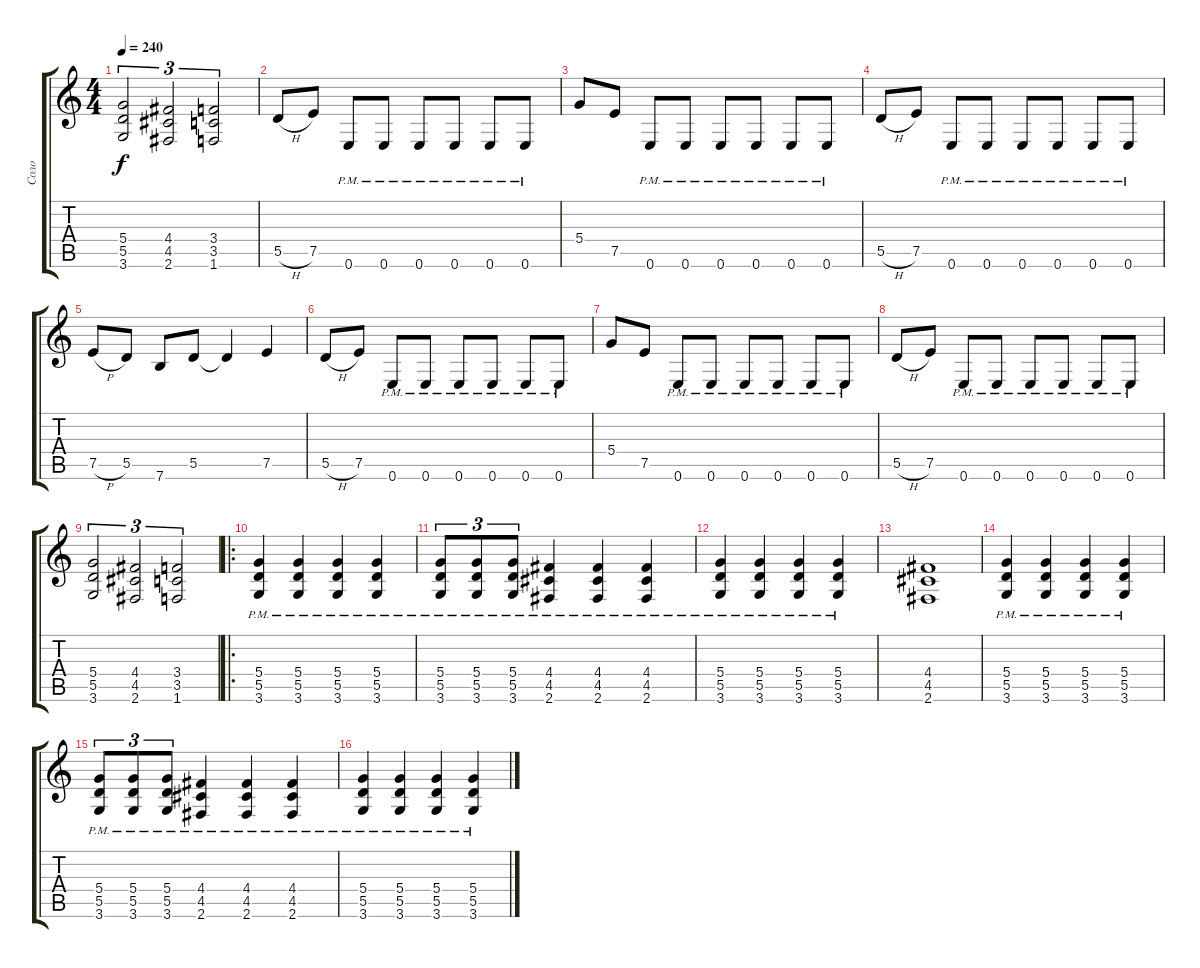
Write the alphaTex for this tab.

\track ("Соло" "Соло") {instrument distortionguitar}
\staff {score tabs}
\tuning (E4 B3 G3 D3 A2 E2) {hide}
\ts (4 4)
\tempo 240
\clef g2
\ks c
(5.4 5.5 3.6).2{tu (3 2) dy f} (4.4 4.5 2.6).2{tu (3 2)} (3.4 3.5 1.6).2{tu (3 2)} |
5.5{h}.8 7.5.8 0.6{pm}.8 0.6{pm}.8 0.6{pm}.8 0.6{pm}.8 0.6{pm}.8 0.6{pm}.8 |
5.4.8 7.5.8 0.6{pm}.8 0.6{pm}.8 0.6{pm}.8 0.6{pm}.8 0.6{pm}.8 0.6{pm}.8 |
5.5{h}.8 7.5.8 0.6{pm}.8 0.6{pm}.8 0.6{pm}.8 0.6{pm}.8 0.6{pm}.8 0.6{pm}.8 |
7.5{h}.8 5.5.8 7.6.8 5.5.8 5.5{t}.4 7.5.4 |
5.5{h}.8 7.5.8 0.6{pm}.8 0.6{pm}.8 0.6{pm}.8 0.6{pm}.8 0.6{pm}.8 0.6{pm}.8 |
5.4.8 7.5.8 0.6{pm}.8 0.6{pm}.8 0.6{pm}.8 0.6{pm}.8 0.6{pm}.8 0.6{pm}.8 |
5.5{h}.8 7.5.8 0.6{pm}.8 0.6{pm}.8 0.6{pm}.8 0.6{pm}.8 0.6{pm}.8 0.6{pm}.8 |
(5.4 5.5 3.6).2{tu (3 2)} (4.4 4.5 2.6).2{tu (3 2)} (3.4 3.5 1.6).2{tu (3 2)} |
\ro
(5.4{pm} 5.5{pm} 3.6{pm}).4 (5.4{pm} 5.5{pm} 3.6{pm}).4 (5.4{pm} 5.5{pm} 3.6{pm}).4 (5.4{pm} 5.5{pm} 3.6{pm}).4 |
(5.4{pm} 5.5{pm} 3.6{pm}).8{tu (3 2)} (5.4{pm} 5.5{pm} 3.6{pm}).8{tu (3 2)} (5.4{pm} 5.5{pm} 3.6{pm}).8{tu (3 2)} (4.4{pm} 4.5{pm} 2.6{pm}).4 (4.4{pm} 4.5{pm} 2.6{pm}).4 (4.4{pm} 4.5{pm} 2.6{pm}).4 |
(5.4{pm} 5.5{pm} 3.6{pm}).4 (5.4{pm} 5.5{pm} 3.6{pm}).4 (5.4{pm} 5.5{pm} 3.6{pm}).4 (5.4{pm} 5.5{pm} 3.6{pm}).4 |
(4.4 4.5 2.6).1 |
(5.4{pm} 5.5{pm} 3.6{pm}).4 (5.4{pm} 5.5{pm} 3.6{pm}).4 (5.4{pm} 5.5{pm} 3.6{pm}).4 (5.4{pm} 5.5{pm} 3.6{pm}).4 |
(5.4{pm} 5.5{pm} 3.6{pm}).8{tu (3 2)} (5.4{pm} 5.5{pm} 3.6{pm}).8{tu (3 2)} (5.4{pm} 5.5{pm} 3.6{pm}).8{tu (3 2)} (4.4{pm} 4.5{pm} 2.6{pm}).4 (4.4{pm} 4.5{pm} 2.6{pm}).4 (4.4{pm} 4.5{pm} 2.6{pm}).4 |
(5.4{pm} 5.5{pm} 3.6{pm}).4 (5.4{pm} 5.5{pm} 3.6{pm}).4 (5.4{pm} 5.5{pm} 3.6{pm}).4 (5.4{pm} 5.5{pm} 3.6{pm}).4
